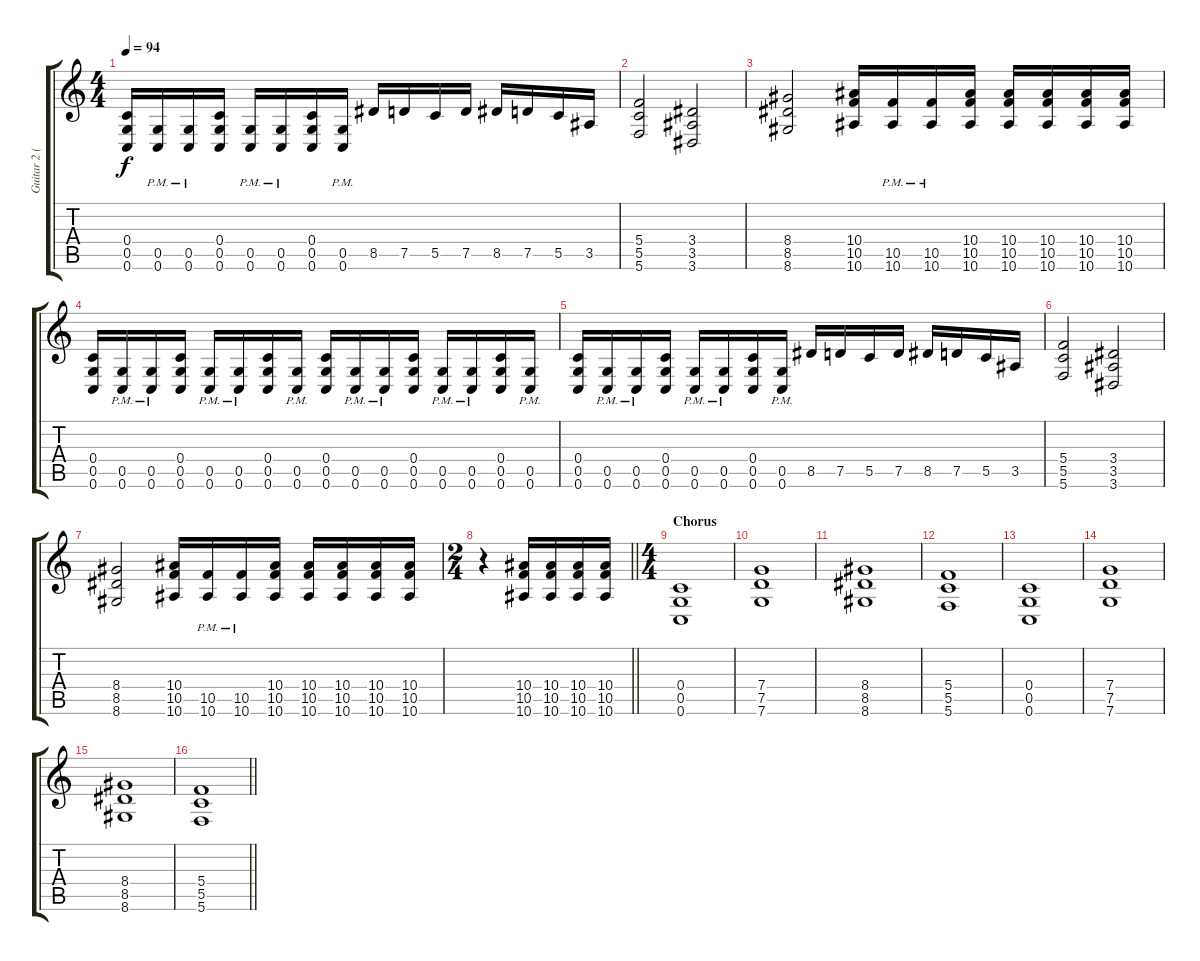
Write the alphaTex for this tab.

\track ("Guitar 2 (Travis Miguel)" "Guitar 2 (") {instrument distortionguitar}
\staff {score tabs}
\tuning (D4 A3 F3 C3 G2 C2) {hide}
\ts (4 4)
\tempo 94
\clef g2
\ks c
(0.4 0.5 0.6).16{dy f} (0.5{pm} 0.6{pm}).16 (0.5{pm} 0.6{pm}).16 (0.4 0.5 0.6).16 (0.5{pm} 0.6{pm}).16 (0.5{pm} 0.6{pm}).16 (0.4 0.5 0.6).16 (0.5{pm} 0.6{pm}).16 8.5.16 7.5.16 5.5.16 7.5.16 8.5.16 7.5.16 5.5.16 3.5.16 |
(5.4 5.5 5.6).2 (3.4 3.5 3.6).2 |
(8.4 8.5 8.6).2 (10.4 10.5 10.6).16 (10.5{pm} 10.6{pm}).16 (10.5{pm} 10.6{pm}).16 (10.4 10.5 10.6).16 (10.4 10.5 10.6).16 (10.4 10.5 10.6).16 (10.4 10.5 10.6).16 (10.4 10.5 10.6).16 |
(0.4 0.5 0.6).16 (0.5{pm} 0.6{pm}).16 (0.5{pm} 0.6{pm}).16 (0.4 0.5 0.6).16 (0.5{pm} 0.6{pm}).16 (0.5{pm} 0.6{pm}).16 (0.4 0.5 0.6).16 (0.5{pm} 0.6{pm}).16 (0.4 0.5 0.6).16 (0.5{pm} 0.6{pm}).16 (0.5{pm} 0.6{pm}).16 (0.4 0.5 0.6).16 (0.5{pm} 0.6{pm}).16 (0.5{pm} 0.6{pm}).16 (0.4 0.5 0.6).16 (0.5{pm} 0.6{pm}).16 |
(0.4 0.5 0.6).16 (0.5{pm} 0.6{pm}).16 (0.5{pm} 0.6{pm}).16 (0.4 0.5 0.6).16 (0.5{pm} 0.6{pm}).16 (0.5{pm} 0.6{pm}).16 (0.4 0.5 0.6).16 (0.5{pm} 0.6{pm}).16 8.5.16 7.5.16 5.5.16 7.5.16 8.5.16 7.5.16 5.5.16 3.5.16 |
(5.4 5.5 5.6).2 (3.4 3.5 3.6).2 |
(8.4 8.5 8.6).2 (10.4 10.5 10.6).16 (10.5{pm} 10.6{pm}).16 (10.5{pm} 10.6{pm}).16 (10.4 10.5 10.6).16 (10.4 10.5 10.6).16 (10.4 10.5 10.6).16 (10.4 10.5 10.6).16 (10.4 10.5 10.6).16 |
\ts (2 4)
\barLineRight lightlight
r.4 (10.4 10.5 10.6).16 (10.4 10.5 10.6).16 (10.4 10.5 10.6).16 (10.4 10.5 10.6).16 |
\ts (4 4)
\section ("" "Chorus")
(0.4 0.5 0.6).1 |
(7.4 7.5 7.6).1 |
(8.4 8.5 8.6).1 |
(5.4 5.5 5.6).1 |
(0.4 0.5 0.6).1 |
(7.4 7.5 7.6).1 |
(8.4 8.5 8.6).1 |
\barLineRight lightlight
(5.4 5.5 5.6).1
